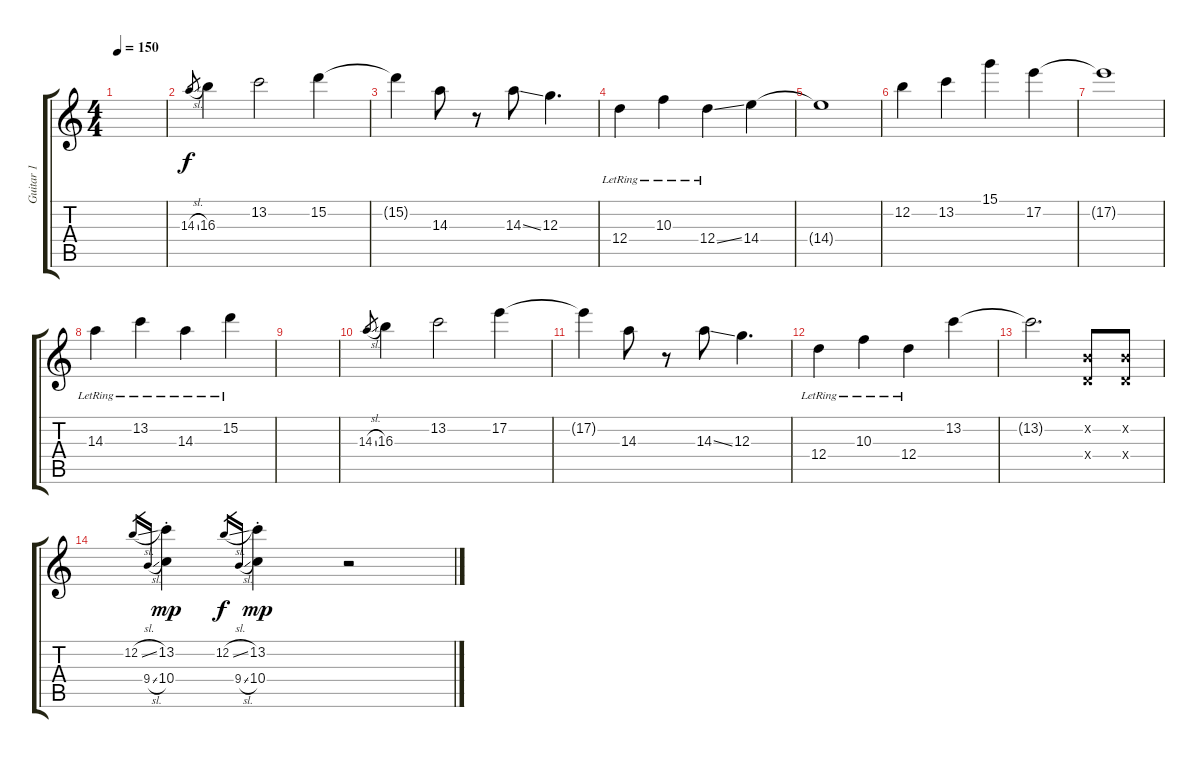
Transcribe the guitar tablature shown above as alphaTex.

\track ("Guitar 1" "Guitar 1") {instrument distortionguitar}
\staff {score tabs}
\tuning (E4 B3 G3 D3 A2 D2) {hide}
\ts (4 4)
\tempo 150
\clef g2
\ks c
|
14.3{sl}.8{gr} 16.3.4 13.2.2 15.2.4 |
15.2{t}.4 14.3.8 r.8 14.3{ss}.8 12.3.4{d} |
12.4{lr}.4 10.3{lr}.4 12.4{ss lr}.4 14.4.4 |
14.4{t}.1 |
12.2.4 13.2.4 15.1.4 17.2.4 |
17.2{t}.1 |
14.3{lr}.4{instrument electricguitarjazz} 13.2{lr}.4 14.3{lr}.4 15.2{lr}.4 |
|
14.3{sl}.8{gr} 16.3.4 13.2.2 17.2.4 |
17.2{t}.4 14.3.8 r.8 14.3{ss}.8 12.3.4{d} |
12.4{lr}.4 10.3{lr}.4 12.4{lr}.4 13.2.4 |
13.2{t}.2{d} (0.2{x} 0.4{x}).8 (0.2{x} 0.4{x}).8 |
12.2{sl}.16{gr} 9.4{sl}.16{gr} (13.2{st} 10.4{st}).4{dy mp} 12.2{sl}.16{gr dy f} 9.4{sl}.16{gr} (13.2{st} 10.4{st}).4{dy mp} r.2
